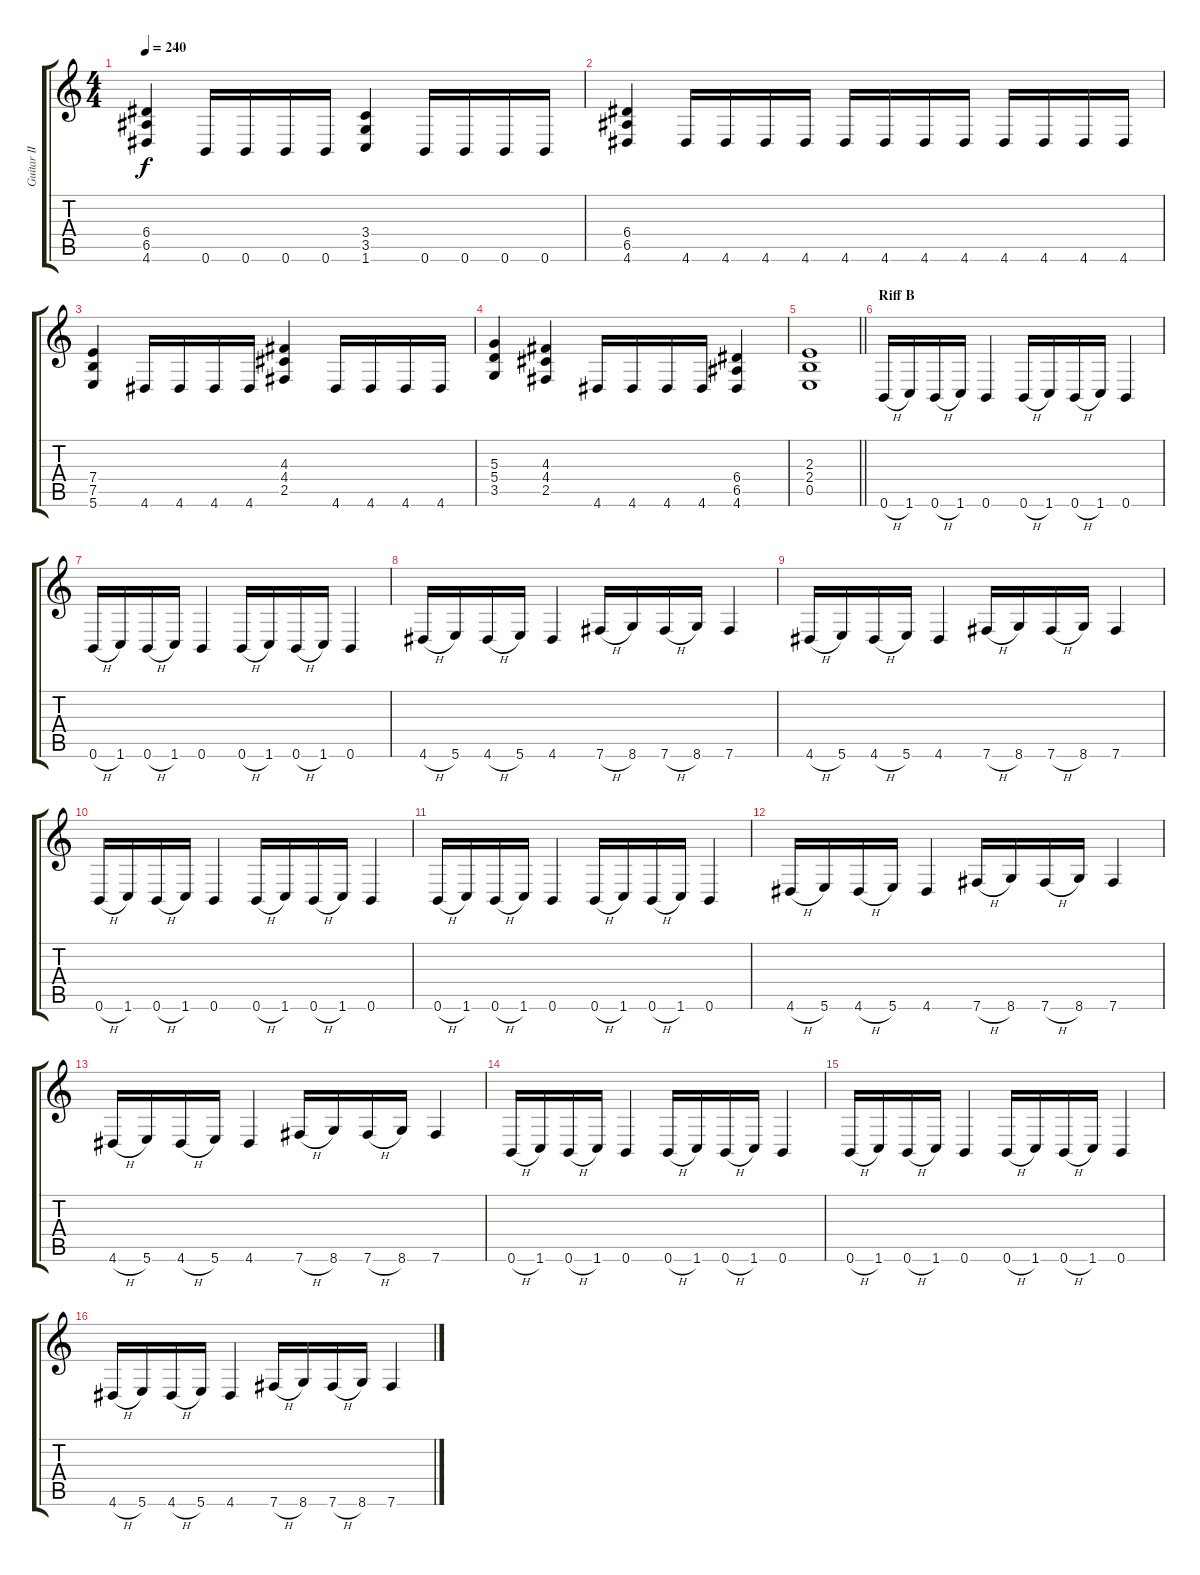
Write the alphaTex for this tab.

\track ("Guitar II" "Guitar II") {instrument distortionguitar}
\staff {score tabs}
\tuning (B3 Gb3 D3 A2 E2 B1) {hide}
\ts (4 4)
\tempo 240
\clef g2
\ks c
(6.4 6.5 4.6).4{dy f} 0.6.16 0.6.16 0.6.16 0.6.16 (3.4 3.5 1.6).4 0.6.16 0.6.16 0.6.16 0.6.16 |
(6.4 6.5 4.6).4 4.6.16 4.6.16 4.6.16 4.6.16 4.6.16 4.6.16 4.6.16 4.6.16 4.6.16 4.6.16 4.6.16 4.6.16 |
(7.4 7.5 5.6).4 4.6.16 4.6.16 4.6.16 4.6.16 (4.3 4.4 2.5).4 4.6.16 4.6.16 4.6.16 4.6.16 |
(5.3 5.4 3.5).4 (4.3 4.4 2.5).4 4.6.16 4.6.16 4.6.16 4.6.16 (6.4 6.5 4.6).4 |
\barLineRight lightlight
(2.3 2.4 0.5).1 |
\section ("" "Riff B")
0.6{h}.16 1.6.16 0.6{h}.16 1.6.16 0.6.4 0.6{h}.16 1.6.16 0.6{h}.16 1.6.16 0.6.4 |
0.6{h}.16 1.6.16 0.6{h}.16 1.6.16 0.6.4 0.6{h}.16 1.6.16 0.6{h}.16 1.6.16 0.6.4 |
4.6{h}.16 5.6.16 4.6{h}.16 5.6.16 4.6.4 7.6{h}.16 8.6.16 7.6{h}.16 8.6.16 7.6.4 |
4.6{h}.16 5.6.16 4.6{h}.16 5.6.16 4.6.4 7.6{h}.16 8.6.16 7.6{h}.16 8.6.16 7.6.4 |
0.6{h}.16 1.6.16 0.6{h}.16 1.6.16 0.6.4 0.6{h}.16 1.6.16 0.6{h}.16 1.6.16 0.6.4 |
0.6{h}.16 1.6.16 0.6{h}.16 1.6.16 0.6.4 0.6{h}.16 1.6.16 0.6{h}.16 1.6.16 0.6.4 |
4.6{h}.16 5.6.16 4.6{h}.16 5.6.16 4.6.4 7.6{h}.16 8.6.16 7.6{h}.16 8.6.16 7.6.4 |
4.6{h}.16 5.6.16 4.6{h}.16 5.6.16 4.6.4 7.6{h}.16 8.6.16 7.6{h}.16 8.6.16 7.6.4 |
0.6{h}.16 1.6.16 0.6{h}.16 1.6.16 0.6.4 0.6{h}.16 1.6.16 0.6{h}.16 1.6.16 0.6.4 |
0.6{h}.16 1.6.16 0.6{h}.16 1.6.16 0.6.4 0.6{h}.16 1.6.16 0.6{h}.16 1.6.16 0.6.4 |
4.6{h}.16 5.6.16 4.6{h}.16 5.6.16 4.6.4 7.6{h}.16 8.6.16 7.6{h}.16 8.6.16 7.6.4
